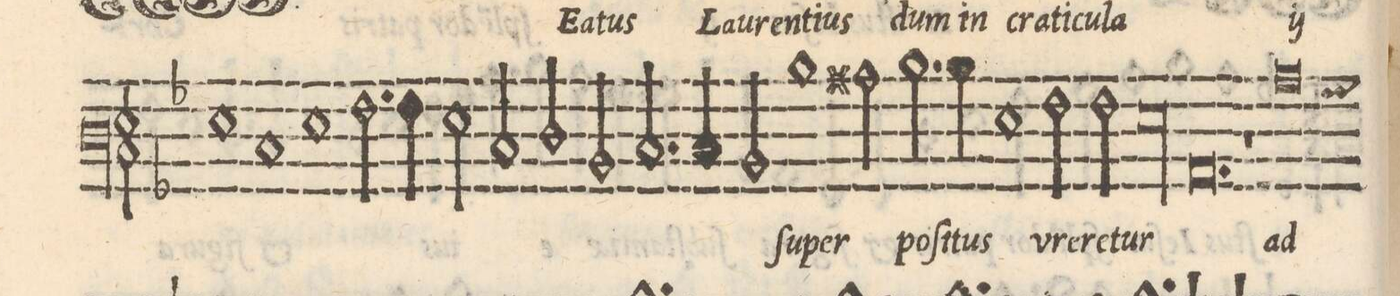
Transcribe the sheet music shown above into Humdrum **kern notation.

**kern	**text
*I"BASSVS	*
*clefF3	*
*k[b-]	*
*met(C|)	*
*M2/1	*
=9-	=9-
1G	-a-
1E	-tus
=10-	=10-
1G	Lau-
2.A\	-ren-
4A\	-ti-
=11-	=11-
2G\	-us
2E/	dum
2F/	in
2D/	cra-
=12-	=12-
2.E/	-ti-
4E/	-cu-
2D/	-la
*	*Xij
1d\	ſu-
=13-	=13-
2c#X\	-per
2.d\	po-
4d\	-ſi-
=14-	=14-
1G	-tus
2A\	vre-
2A\	-re-
=15-	=15-
00G	-tur
=16-	=16-
=17-	=17-
0.C	.
=18-	=18-
1r	.
=19-	=19-
0cny	ad
*-	*-
